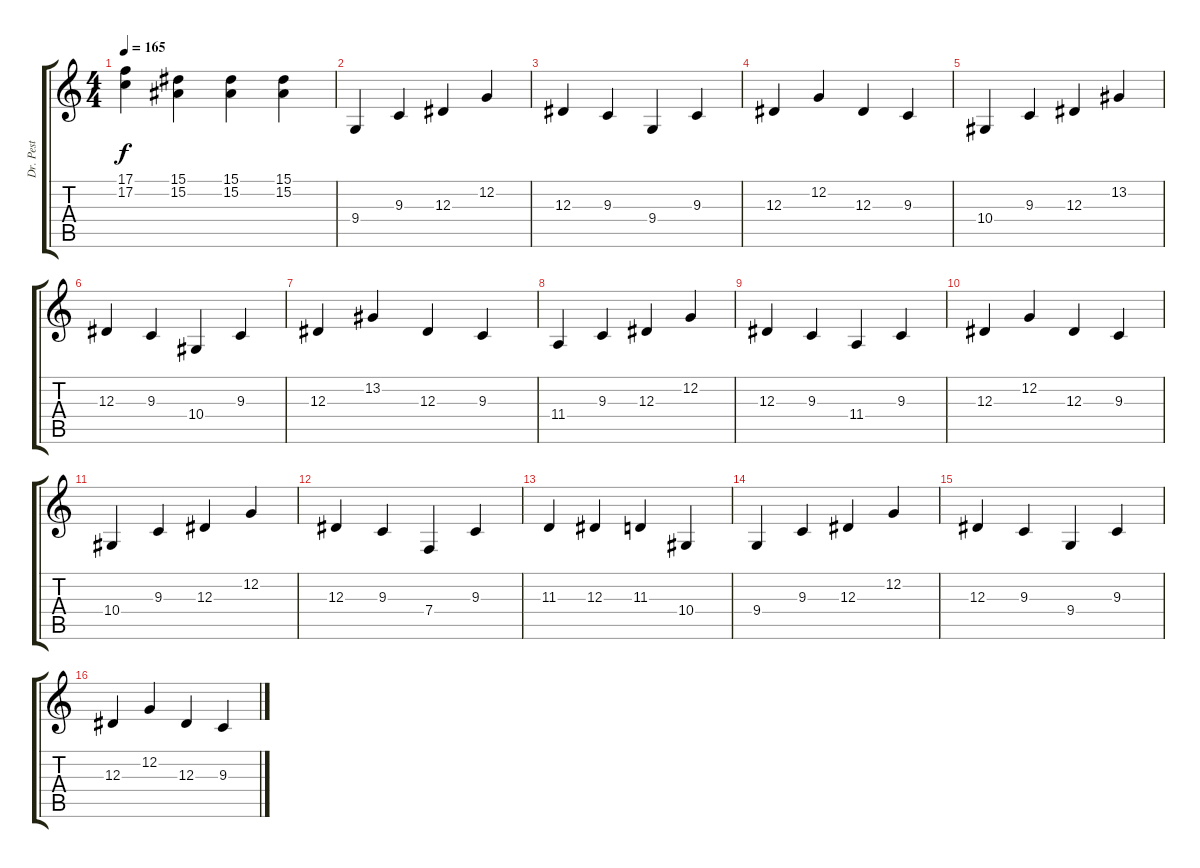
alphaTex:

\track ("Dr. Pest" "Dr. Pest") {instrument brightacousticpiano}
\staff {score tabs}
\tuning (C4 G3 Eb3 Bb2 F2 C2) {hide}
\ts (4 4)
\tempo 165
\clef g2
\ks c
(17.1 17.2).4{dy f} (15.1 15.2).4 (15.1 15.2).4 (15.1 15.2).4 |
9.4.4 9.3.4 12.3.4 12.2.4 |
12.3.4 9.3.4 9.4.4 9.3.4 |
12.3.4 12.2.4 12.3.4 9.3.4 |
10.4.4 9.3.4 12.3.4 13.2.4 |
12.3.4 9.3.4 10.4.4 9.3.4 |
12.3.4 13.2.4 12.3.4 9.3.4 |
11.4.4 9.3.4 12.3.4 12.2.4 |
12.3.4 9.3.4 11.4.4 9.3.4 |
12.3.4 12.2.4 12.3.4 9.3.4 |
10.4.4 9.3.4 12.3.4 12.2.4 |
12.3.4 9.3.4 7.4.4 9.3.4 |
11.3.4 12.3.4 11.3.4 10.4.4 |
9.4.4 9.3.4 12.3.4 12.2.4 |
12.3.4 9.3.4 9.4.4 9.3.4 |
12.3.4 12.2.4 12.3.4 9.3.4
